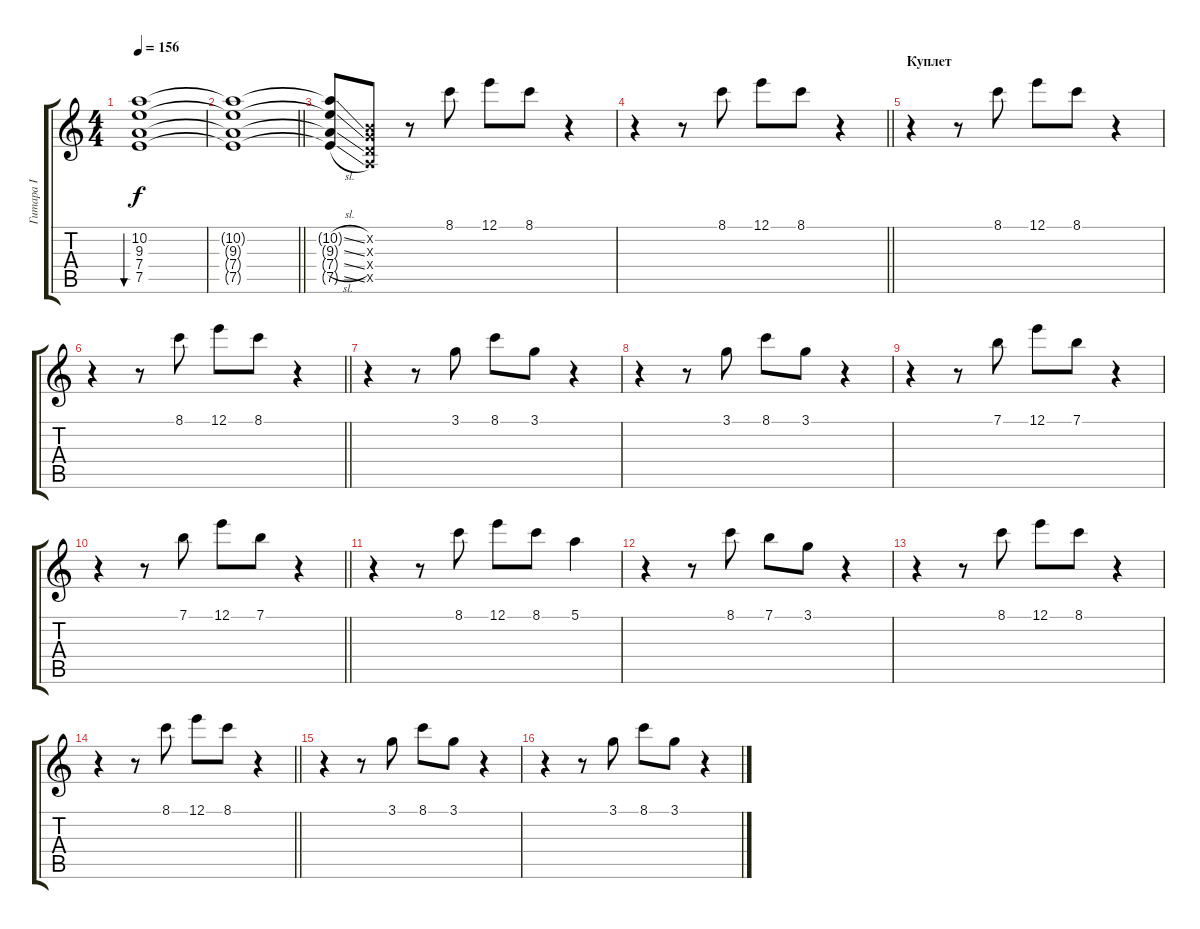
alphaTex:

\track ("Гитара I" "Гитара I") {instrument distortionguitar}
\staff {score tabs}
\tuning (E4 B3 G3 D3 A2 E2) {hide}
\ts (4 4)
\tempo 156
\clef g2
\ks c
(10.2 9.3 7.4 7.5).1{bu 60 dy f} |
\barLineRight lightlight
(10.2{t} 9.3{t} 7.4{t} 7.5{t}).1 |
(10.2{sl t} 9.3{sl t} 7.4{sl t} 7.5{sl t}).8 (0.2{x} 0.3{x} 0.4{x} 0.5{x}).8 r.8 8.1.8 12.1.8 8.1.8 r.4 |
\barLineRight lightlight
r.4 r.8 8.1.8 12.1.8 8.1.8 r.4 |
\section ("" "Куплет")
r.4 r.8 8.1.8 12.1.8 8.1.8 r.4 |
\barLineRight lightlight
r.4 r.8 8.1.8 12.1.8 8.1.8 r.4 |
r.4 r.8 3.1.8 8.1.8 3.1.8 r.4 |
r.4 r.8 3.1.8 8.1.8 3.1.8 r.4 |
r.4 r.8 7.1.8 12.1.8 7.1.8 r.4 |
\barLineRight lightlight
r.4 r.8 7.1.8 12.1.8 7.1.8 r.4 |
r.4 r.8 8.1.8 12.1.8 8.1.8 5.1.4 |
r.4 r.8 8.1.8 7.1.8 3.1.8 r.4 |
r.4 r.8 8.1.8 12.1.8 8.1.8 r.4 |
\barLineRight lightlight
r.4 r.8 8.1.8 12.1.8 8.1.8 r.4 |
r.4 r.8 3.1.8 8.1.8 3.1.8 r.4 |
r.4 r.8 3.1.8 8.1.8 3.1.8 r.4
